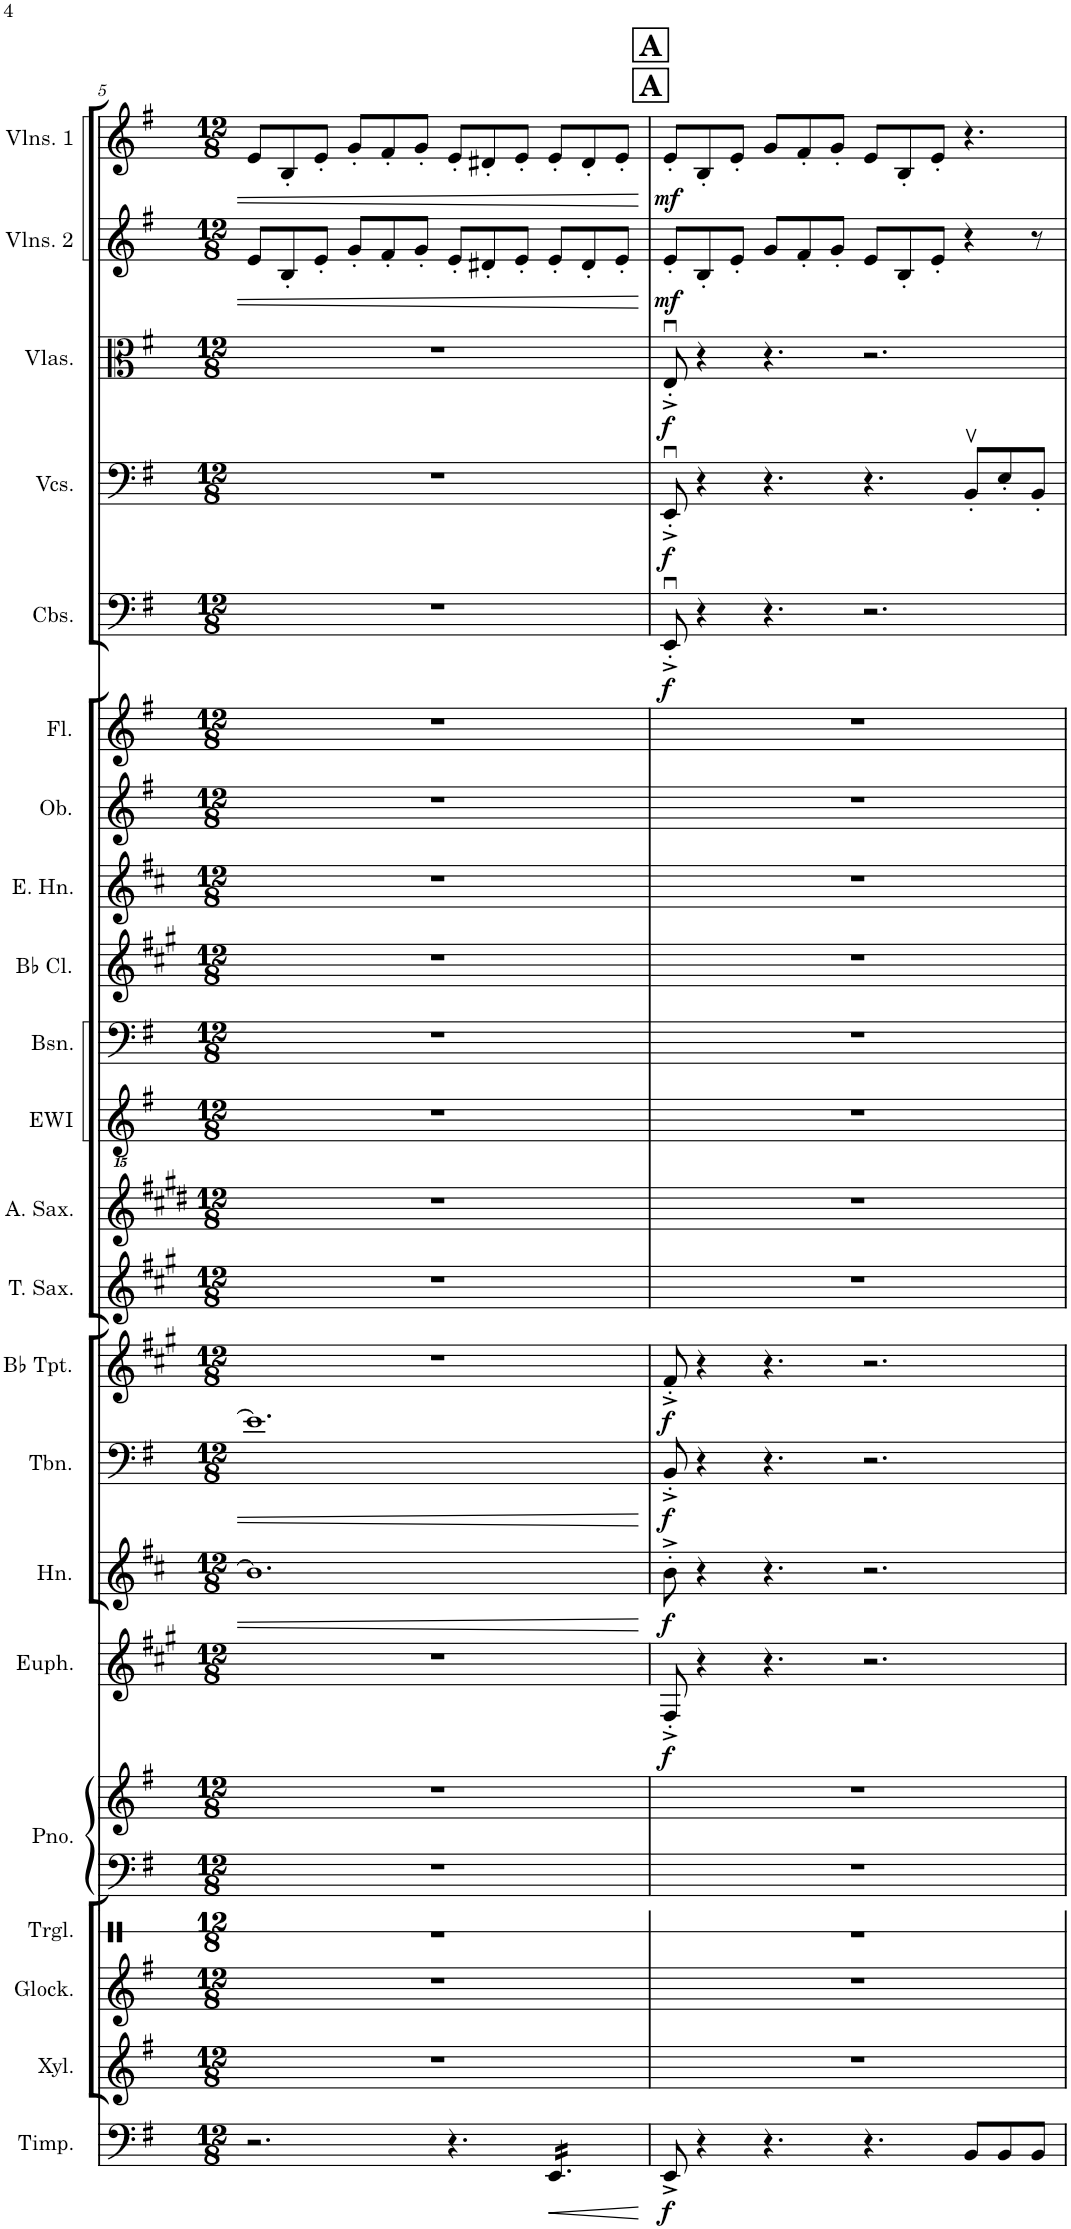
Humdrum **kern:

**kern	**dynam	**kern	**kern	**kern	**kern	**kern	**kern	**dynam	**kern	**dynam	**kern	**dynam	**kern	**dynam	**kern	**kern	**kern	**kern	**kern	**kern	**kern	**kern	**kern	**dynam	**kern	**dynam	**kern	**dynam	**kern	**dynam	**kern	**dynam
*part22	*part22	*part21	*part20	*part19	*part18	*part18	*part17	*part17	*part16	*part16	*part15	*part15	*part14	*part14	*part13	*part12	*part11	*part10	*part9	*part8	*part7	*part6	*part5	*part5	*part4	*part4	*part3	*part3	*part2	*part2	*part1	*part1
*staff23	*staff23	*staff22	*staff21	*staff20	*staff19	*staff18	*staff17	*staff17	*staff16	*staff16	*staff15	*staff15	*staff14	*staff14	*staff13	*staff12	*staff11	*staff10	*staff9	*staff8	*staff7	*staff6	*staff5	*staff5	*staff4	*staff4	*staff3	*staff3	*staff2	*staff2	*staff1	*staff1
*I"Timpani	*	*I"Xylophone	*I"Glockenspiel	*I"Triangle	*I"Piano	*	*I"Euphonium	*	*I"Horn	*	*I"Trombone	*	*I"Bb Trumpet	*	*I"Tenor Saxophone	*I"Alto Saxophone	*I"EWI	*I"Bassoon	*I"Bb Clarinet	*I"English Horn	*I"Oboe	*I"Flute	*I"Contrabasses	*	*I"Violoncellos	*	*I"Violas	*	*I"Violins 2	*	*I"Violins 1	*
*I'Timp.	*	*I'Xyl.	*I'Glock.	*I'Trgl.	*I'Pno.	*	*I'Euph.	*	*I'Hn.	*	*I'Tbn.	*	*I'Bb Tpt.	*	*I'T. Sax.	*I'A. Sax.	*I'EWI	*I'Bsn.	*I'Bb Cl.	*I'E. Hn.	*I'Ob.	*I'Fl.	*I'Cbs.	*	*I'Vcs.	*	*I'Vlas.	*	*I'Vlns. 2	*	*I'Vlns. 1	*
!!LO:PB:g=z
*clefF4	*	*clefG2	*clefG2	*clefX	*clefF4	*clefG2	*clefG2	*	*clefG2	*	*clefF4	*	*clefG2	*	*clefG2	*clefG2	*clefGvv2	*clefF4	*clefG2	*clefG2	*clefG2	*clefG2	*clefF4	*	*clefF4	*	*clefC3	*	*clefG2	*	*clefG2	*
*	*	*Trd-7c-12	*Trd-14c-24	*	*	*	*Trd8c14	*	*Trd4c7	*	*	*	*Trd1c2	*	*Trd8c14	*Trd5c9	*	*	*Trd1c2	*Trd4c7	*	*	*Trd7c12	*	*	*	*	*	*	*	*	*
*k[f#]	*	*k[f#]	*k[f#]	*k[]	*k[f#]	*k[f#]	*k[f#c#g#]	*	*k[f#c#]	*	*k[f#]	*	*k[f#c#g#]	*	*k[f#c#g#]	*k[f#c#g#d#]	*k[f#]	*k[f#]	*k[f#c#g#]	*k[f#c#]	*k[f#]	*k[f#]	*k[f#]	*	*k[f#]	*	*k[f#]	*	*k[f#]	*	*k[f#]	*
*M12/8	*	*M12/8	*M12/8	*M12/8	*M12/8	*M12/8	*M12/8	*	*M12/8	*	*M12/8	*	*M12/8	*	*M12/8	*M12/8	*M12/8	*M12/8	*M12/8	*M12/8	*M12/8	*M12/8	*M12/8	*	*M12/8	*	*M12/8	*	*M12/8	*	*M12/8	*
=5	=5	=5	=5	=5	=5	=5	=5	=5	=5	=5	=5	=5	=5	=5	=5	=5	=5	=5	=5	=5	=5	=5	=5	=5	=5	=5	=5	=5	=5	=5	=5	=5
2.r	.	1.r	1.r	1.r	1.r	1.r	1.r	.	1.b]	.	1.e]	.	1.r	.	1.r	1.r	1.r	1.r	1.r	1.r	1.r	1.r	1.r	.	1.r	.	1.r	.	8e/L	.	8e/L	.
.	.	.	.	.	.	.	.	.	.	.	.	.	.	.	.	.	.	.	.	.	.	.	.	.	.	.	.	.	8B'/	.	8B'/	.
.	.	.	.	.	.	.	.	.	.	.	.	.	.	.	.	.	.	.	.	.	.	.	.	.	.	.	.	.	8e'/J	.	8e'/J	.
.	.	.	.	.	.	.	.	.	.	.	.	.	.	.	.	.	.	.	.	.	.	.	.	.	.	.	.	.	8g'/L	.	8g'/L	.
.	.	.	.	.	.	.	.	.	.	.	.	.	.	.	.	.	.	.	.	.	.	.	.	.	.	.	.	.	8f#'/	.	8f#'/	.
.	.	.	.	.	.	.	.	.	.	.	.	.	.	.	.	.	.	.	.	.	.	.	.	.	.	.	.	.	8g'/J	.	8g'/J	.
4.r	.	.	.	.	.	.	.	.	.	.	.	.	.	.	.	.	.	.	.	.	.	.	.	.	.	.	.	.	8e'/L	.	8e'/L	.
.	.	.	.	.	.	.	.	.	.	.	.	.	.	.	.	.	.	.	.	.	.	.	.	.	.	.	.	.	8d#X'/	.	8d#X'/	.
.	.	.	.	.	.	.	.	.	.	.	.	.	.	.	.	.	.	.	.	.	.	.	.	.	.	.	.	.	8e'/J	.	8e'/J	.
!	!LO:HP:b	!	!	!	!	!	!	!	!	!	!	!	!	!	!	!	!	!	!	!	!	!	!	!	!	!	!	!	!	!	!	!
*tremolo	*	*	*	*	*	*	*	*	*	*	*	*	*	*	*	*	*	*	*	*	*	*	*	*	*	*	*	*	*	*	*	*
16EE/LL	<	.	.	.	.	.	.	.	.	.	.	.	.	.	.	.	.	.	.	.	.	.	.	.	.	.	.	.	8e'/L	.	8e'/L	.
16EE/	.	.	.	.	.	.	.	.	.	.	.	.	.	.	.	.	.	.	.	.	.	.	.	.	.	.	.	.	.	.	.	.
16EE/	.	.	.	.	.	.	.	.	.	.	.	.	.	.	.	.	.	.	.	.	.	.	.	.	.	.	.	.	8d#'/	.	8d#'/	.
16EE/	.	.	.	.	.	.	.	.	.	.	.	.	.	.	.	.	.	.	.	.	.	.	.	.	.	.	.	.	.	.	.	.
16EE/	.	.	.	.	.	.	.	.	.	.	.	.	.	.	.	.	.	.	.	.	.	.	.	.	.	.	.	.	8e'/J	.	8e'/J	.
16EE/JJ	.	.	.	.	.	.	.	.	.	.	.	.	.	.	.	.	.	.	.	.	.	.	.	.	.	.	.	.	.	.	.	.
*Xtremolo	*	*	*	*	*	*	*	*	*	*	*	*	*	*	*	*	*	*	*	*	*	*	*	*	*	*	*	*	*	*	*	*
.	[	.	.	.	.	.	.	.	.	.	.	.	.	.	.	.	.	.	.	.	.	.	.	.	.	.	.	.	.	.	.	.
!!LO:REH:place=s1:a:B:cj:fs=14:t=A
!!LO:REH:place=s1:a:B:cj:fs=14:t=A
=6	=6	=6	=6	=6	=6	=6	=6	=6	=6	=6	=6	=6	=6	=6	=6	=6	=6	=6	=6	=6	=6	=6	=6	=6	=6	=6	=6	=6	=6	=6	=6	=6
!	!LO:DY:b	!	!	!	!	!	!	!LO:DY:b	!	!LO:DY:b	!	!LO:DY:b	!	!LO:DY:b	!	!	!	!	!	!	!	!	!	!LO:DY:b	!	!LO:DY:b	!	!LO:DY:b	!	!LO:DY:b	!	!LO:DY:b
8EE^/	f	1.r	1.r	1.r	1.r	1.r	8F#'^/	f	8b'^\	f	8BB'^/	f	8f#'^/	f	1.r	1.r	1.r	1.r	1.r	1.r	1.r	1.r	8EEu'^/	f	8EEu'^/	f	8Eu'^/	f	8e'/L	mf	8e'/L	mf
4r	.	.	.	.	.	.	4r	.	4r	.	4r	.	4r	.	.	.	.	.	.	.	.	.	4r	.	4r	.	4r	.	8B'/	.	8B'/	.
.	.	.	.	.	.	.	.	.	.	.	.	.	.	.	.	.	.	.	.	.	.	.	.	.	.	.	.	.	8e'/J	.	8e'/J	.
4.r	.	.	.	.	.	.	4.r	.	4.r	.	4.r	.	4.r	.	.	.	.	.	.	.	.	.	4.r	.	4.r	.	4.r	.	8g/L	.	8g/L	.
.	.	.	.	.	.	.	.	.	.	.	.	.	.	.	.	.	.	.	.	.	.	.	.	.	.	.	.	.	8f#'/	.	8f#'/	.
.	.	.	.	.	.	.	.	.	.	.	.	.	.	.	.	.	.	.	.	.	.	.	.	.	.	.	.	.	8g'/J	.	8g'/J	.
4.r	.	.	.	.	.	.	2.r	.	2.r	.	2.r	.	2.r	.	.	.	.	.	.	.	.	.	2.r	.	4.r	.	2.r	.	8e/L	.	8e/L	.
.	.	.	.	.	.	.	.	.	.	.	.	.	.	.	.	.	.	.	.	.	.	.	.	.	.	.	.	.	8B'/	.	8B'/	.
.	.	.	.	.	.	.	.	.	.	.	.	.	.	.	.	.	.	.	.	.	.	.	.	.	.	.	.	.	8e'/J	.	8e'/J	.
8BB/L	.	.	.	.	.	.	.	.	.	.	.	.	.	.	.	.	.	.	.	.	.	.	.	.	8BBv'/L	.	.	.	4r	.	4.r	.
8BB/	.	.	.	.	.	.	.	.	.	.	.	.	.	.	.	.	.	.	.	.	.	.	.	.	8E'/	.	.	.	.	.	.	.
8BB/J	.	.	.	.	.	.	.	.	.	.	.	.	.	.	.	.	.	.	.	.	.	.	.	.	8BB'/J	.	.	.	8r	.	.	.
=	=	=	=	=	=	=	=	=	=	=	=	=	=	=	=	=	=	=	=	=	=	=	=	=	=	=	=	=	=	=	=	=
*-	*-	*-	*-	*-	*-	*-	*-	*-	*-	*-	*-	*-	*-	*-	*-	*-	*-	*-	*-	*-	*-	*-	*-	*-	*-	*-	*-	*-	*-	*-	*-	*-
